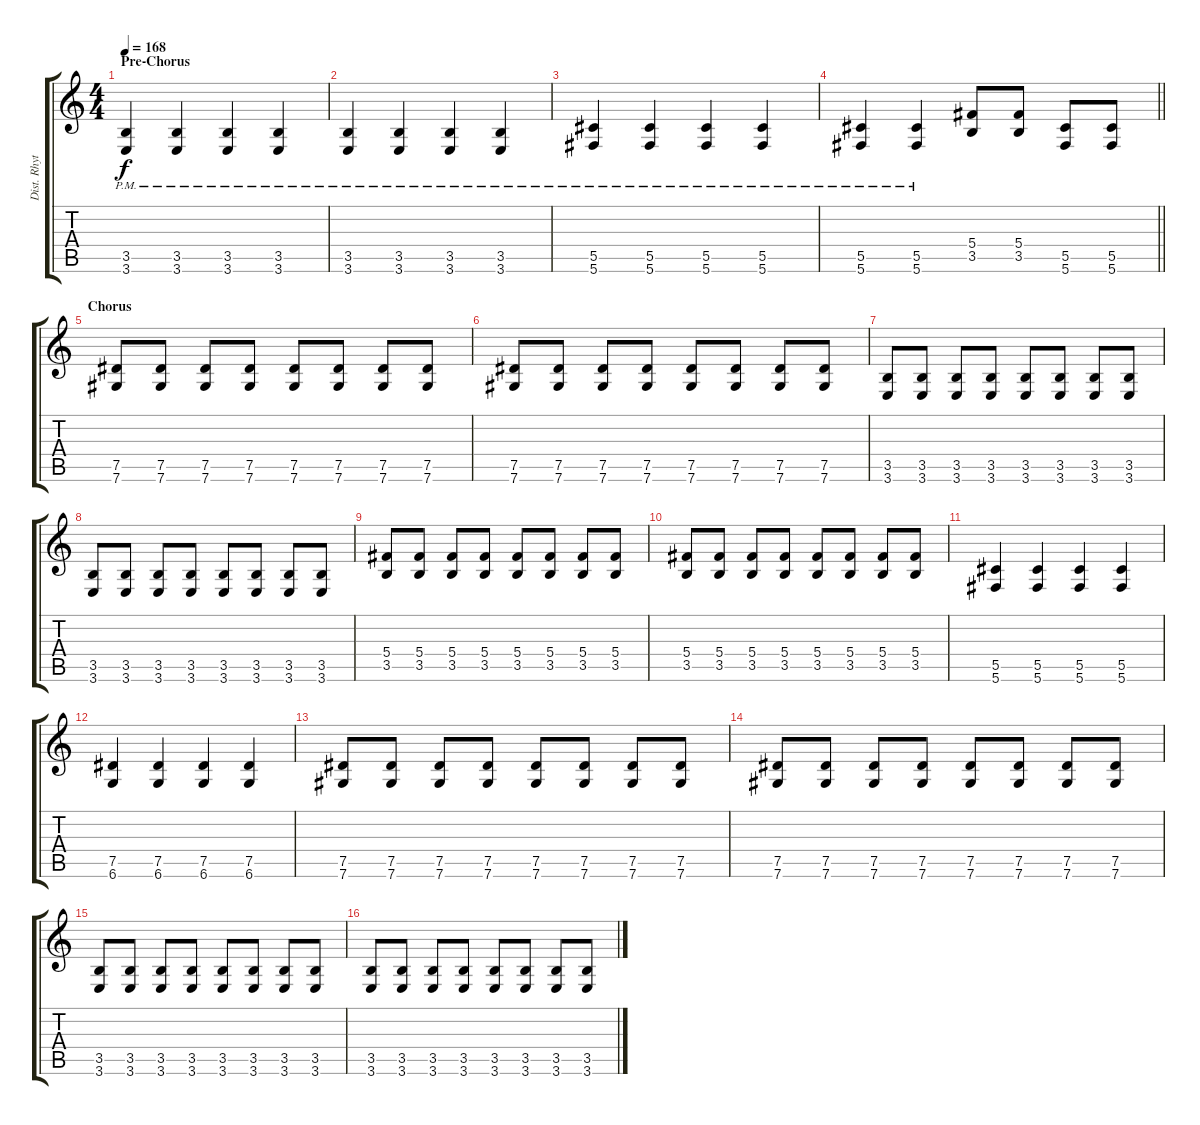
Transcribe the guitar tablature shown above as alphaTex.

\track ("Dist. Rhytm Guitar [L]" "Dist. Rhyt") {instrument distortionguitar}
\staff {score tabs}
\tuning (Eb4 Bb3 Gb3 Db3 Ab2 Db2) {hide}
\ts (4 4)
\section ("" "Pre-Chorus")
\tempo 168
\clef g2
\ks c
(3.5{pm} 3.6{pm}).4{dy f} (3.5{pm} 3.6{pm}).4 (3.5{pm} 3.6{pm}).4 (3.5{pm} 3.6{pm}).4 |
(3.5{pm} 3.6{pm}).4 (3.5{pm} 3.6{pm}).4 (3.5{pm} 3.6{pm}).4 (3.5{pm} 3.6{pm}).4 |
(5.5{pm} 5.6{pm}).4 (5.5{pm} 5.6{pm}).4 (5.5{pm} 5.6{pm}).4 (5.5{pm} 5.6{pm}).4 |
\barLineRight lightlight
(5.5{pm} 5.6{pm}).4 (5.5{pm} 5.6{pm}).4 (5.4 3.5).8 (5.4 3.5).8 (5.5 5.6).8 (5.5 5.6).8 |
\section ("" "Chorus")
(7.5 7.6).8 (7.5 7.6).8 (7.5 7.6).8 (7.5 7.6).8 (7.5 7.6).8 (7.5 7.6).8 (7.5 7.6).8 (7.5 7.6).8 |
(7.5 7.6).8 (7.5 7.6).8 (7.5 7.6).8 (7.5 7.6).8 (7.5 7.6).8 (7.5 7.6).8 (7.5 7.6).8 (7.5 7.6).8 |
(3.5 3.6).8 (3.5 3.6).8 (3.5 3.6).8 (3.5 3.6).8 (3.5 3.6).8 (3.5 3.6).8 (3.5 3.6).8 (3.5 3.6).8 |
(3.5 3.6).8 (3.5 3.6).8 (3.5 3.6).8 (3.5 3.6).8 (3.5 3.6).8 (3.5 3.6).8 (3.5 3.6).8 (3.5 3.6).8 |
(5.4 3.5).8 (5.4 3.5).8 (5.4 3.5).8 (5.4 3.5).8 (5.4 3.5).8 (5.4 3.5).8 (5.4 3.5).8 (5.4 3.5).8 |
(5.4 3.5).8 (5.4 3.5).8 (5.4 3.5).8 (5.4 3.5).8 (5.4 3.5).8 (5.4 3.5).8 (5.4 3.5).8 (5.4 3.5).8 |
(5.5 5.6).4 (5.5 5.6).4 (5.5 5.6).4 (5.5 5.6).4 |
(7.5 6.6).4 (7.5 6.6).4 (7.5 6.6).4 (7.5 6.6).4 |
(7.5 7.6).8 (7.5 7.6).8 (7.5 7.6).8 (7.5 7.6).8 (7.5 7.6).8 (7.5 7.6).8 (7.5 7.6).8 (7.5 7.6).8 |
(7.5 7.6).8 (7.5 7.6).8 (7.5 7.6).8 (7.5 7.6).8 (7.5 7.6).8 (7.5 7.6).8 (7.5 7.6).8 (7.5 7.6).8 |
(3.5 3.6).8 (3.5 3.6).8 (3.5 3.6).8 (3.5 3.6).8 (3.5 3.6).8 (3.5 3.6).8 (3.5 3.6).8 (3.5 3.6).8 |
(3.5 3.6).8 (3.5 3.6).8 (3.5 3.6).8 (3.5 3.6).8 (3.5 3.6).8 (3.5 3.6).8 (3.5 3.6).8 (3.5 3.6).8
